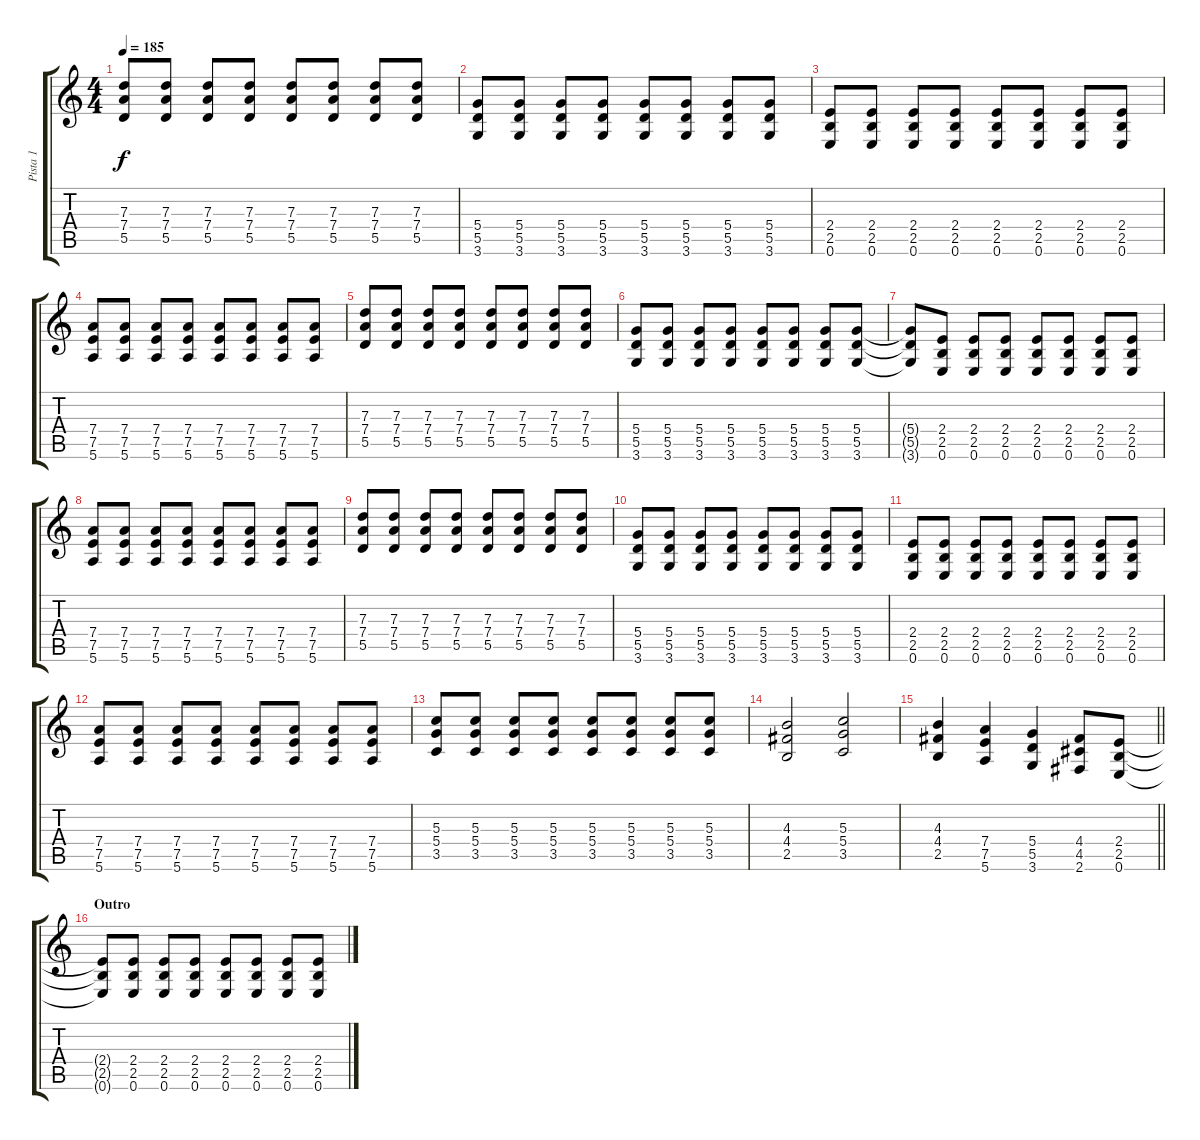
\track ("Pista 1" "Pista 1") {instrument overdrivenguitar}
\staff {score tabs}
\tuning (E4 B3 G3 D3 A2 E2) {hide}
\ts (4 4)
\tempo 185
\clef g2
\ks c
(7.3 7.4 5.5).8{dy f} (7.3 7.4 5.5).8 (7.3 7.4 5.5).8 (7.3 7.4 5.5).8 (7.3 7.4 5.5).8 (7.3 7.4 5.5).8 (7.3 7.4 5.5).8 (7.3 7.4 5.5).8 |
(5.4 5.5 3.6).8 (5.4 5.5 3.6).8 (5.4 5.5 3.6).8 (5.4 5.5 3.6).8 (5.4 5.5 3.6).8 (5.4 5.5 3.6).8 (5.4 5.5 3.6).8 (5.4 5.5 3.6).8 |
(2.4 2.5 0.6).8 (2.4 2.5 0.6).8 (2.4 2.5 0.6).8 (2.4 2.5 0.6).8 (2.4 2.5 0.6).8 (2.4 2.5 0.6).8 (2.4 2.5 0.6).8 (2.4 2.5 0.6).8 |
(7.4 7.5 5.6).8 (7.4 7.5 5.6).8 (7.4 7.5 5.6).8 (7.4 7.5 5.6).8 (7.4 7.5 5.6).8 (7.4 7.5 5.6).8 (7.4 7.5 5.6).8 (7.4 7.5 5.6).8 |
(7.3 7.4 5.5).8 (7.3 7.4 5.5).8 (7.3 7.4 5.5).8 (7.3 7.4 5.5).8 (7.3 7.4 5.5).8 (7.3 7.4 5.5).8 (7.3 7.4 5.5).8 (7.3 7.4 5.5).8 |
(5.4 5.5 3.6).8 (5.4 5.5 3.6).8 (5.4 5.5 3.6).8 (5.4 5.5 3.6).8 (5.4 5.5 3.6).8 (5.4 5.5 3.6).8 (5.4 5.5 3.6).8 (5.4 5.5 3.6).8 |
(5.4{t} 5.5{t} 3.6{t}).8 (2.4 2.5 0.6).8 (2.4 2.5 0.6).8 (2.4 2.5 0.6).8 (2.4 2.5 0.6).8 (2.4 2.5 0.6).8 (2.4 2.5 0.6).8 (2.4 2.5 0.6).8 |
(7.4 7.5 5.6).8 (7.4 7.5 5.6).8 (7.4 7.5 5.6).8 (7.4 7.5 5.6).8 (7.4 7.5 5.6).8 (7.4 7.5 5.6).8 (7.4 7.5 5.6).8 (7.4 7.5 5.6).8 |
(7.3 7.4 5.5).8 (7.3 7.4 5.5).8 (7.3 7.4 5.5).8 (7.3 7.4 5.5).8 (7.3 7.4 5.5).8 (7.3 7.4 5.5).8 (7.3 7.4 5.5).8 (7.3 7.4 5.5).8 |
(5.4 5.5 3.6).8 (5.4 5.5 3.6).8 (5.4 5.5 3.6).8 (5.4 5.5 3.6).8 (5.4 5.5 3.6).8 (5.4 5.5 3.6).8 (5.4 5.5 3.6).8 (5.4 5.5 3.6).8 |
(2.4 2.5 0.6).8 (2.4 2.5 0.6).8 (2.4 2.5 0.6).8 (2.4 2.5 0.6).8 (2.4 2.5 0.6).8 (2.4 2.5 0.6).8 (2.4 2.5 0.6).8 (2.4 2.5 0.6).8 |
(7.4 7.5 5.6).8 (7.4 7.5 5.6).8 (7.4 7.5 5.6).8 (7.4 7.5 5.6).8 (7.4 7.5 5.6).8 (7.4 7.5 5.6).8 (7.4 7.5 5.6).8 (7.4 7.5 5.6).8 |
(5.3 5.4 3.5).8 (5.3 5.4 3.5).8 (5.3 5.4 3.5).8 (5.3 5.4 3.5).8 (5.3 5.4 3.5).8 (5.3 5.4 3.5).8 (5.3 5.4 3.5).8 (5.3 5.4 3.5).8 |
(4.3 4.4 2.5).2 (5.3 5.4 3.5).2 |
\barLineRight lightlight
(4.3 4.4 2.5).4 (7.4 7.5 5.6).4 (5.4 5.5 3.6).4 (4.4 4.5 2.6).8 (2.4 2.5 0.6).8 |
\section ("" "Outro")
(2.4{t} 2.5{t} 0.6{t}).8 (2.4 2.5 0.6).8 (2.4 2.5 0.6).8 (2.4 2.5 0.6).8 (2.4 2.5 0.6).8 (2.4 2.5 0.6).8 (2.4 2.5 0.6).8 (2.4 2.5 0.6).8
